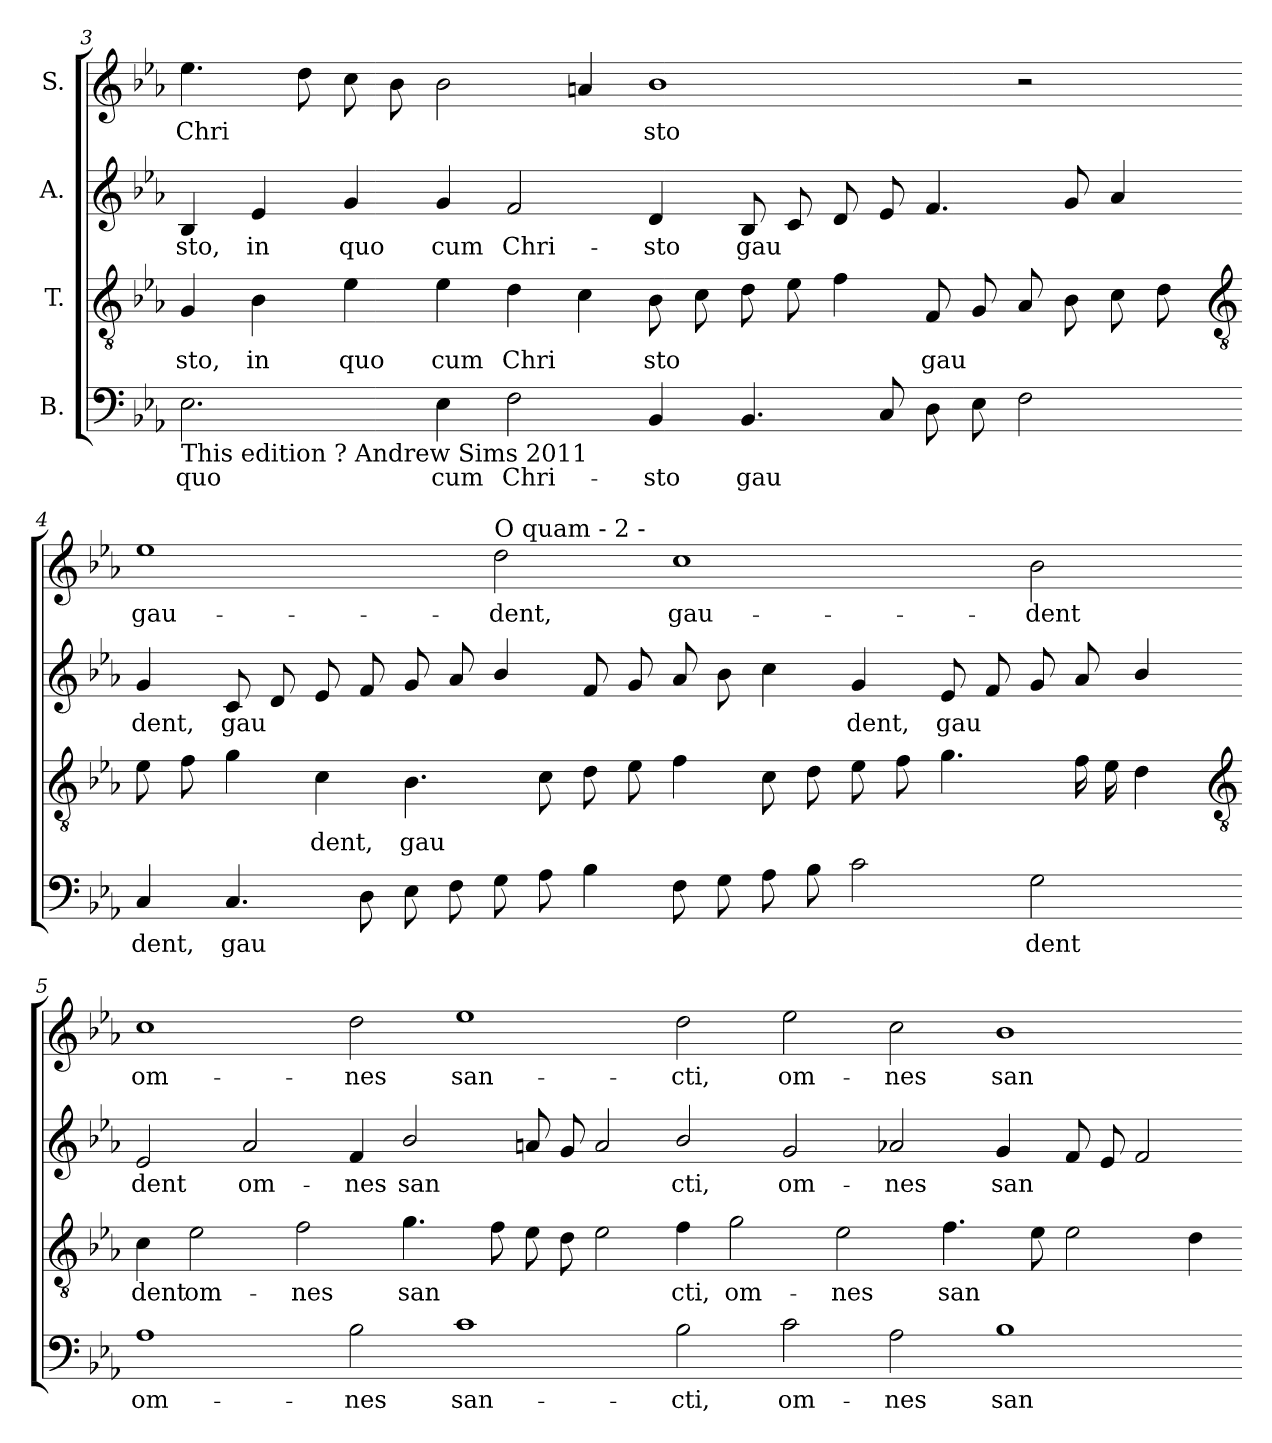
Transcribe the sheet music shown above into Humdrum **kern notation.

**kern	**text	**kern	**text	**kern	**text	**kern	**text
*part4	*part4	*part3	*part3	*part2	*part2	*part1	*part1
*staff4	*staff4	*staff3	*staff3	*staff2	*staff2	*staff1	*staff1
*I"B.	*	*I"T.	*	*I"A.	*	*I"S.	*
!!LO:LB:g=z
*clefF4	*	*clefGv2	*	*clefG2	*	*clefG2	*
*k[b-e-a-]	*	*k[b-e-a-]	*	*k[b-e-a-]	*	*k[b-e-a-]	*
*E-:	*	*E-:	*	*E-:	*	*E-:	*
=3	=3	=3	=3	=3	=3	=3	=3
!LO:TX:b:t=This edition ? Andrew Sims 2011	!	!	!	!	!	!	!
!	!LO:LY:b	!	!LO:LY:b	!	!LO:LY:b	!	!LO:LY:b
2.E-	quo	4G	-sto,	4B-	sto,	4.ee-	Chri
!	!	!	!LO:LY:b	!	!LO:LY:b	!	!
.	.	4B-	in	4e-	in	.	.
.	.	.	.	.	.	8dd	.
!	!	!	!LO:LY:b	!	!LO:LY:b	!	!
.	.	4e-	quo	4g	quo	8cc	.
.	.	.	.	.	.	8b-	.
!	!LO:LY:b	!	!LO:LY:b	!	!LO:LY:b	!	!
4E-	cum	4e-	cum	4g	cum	2b-	.
!	!LO:LY:b	!	!LO:LY:b	!	!LO:LY:b	!	!
2F	Chri-	4d	Chri	2f	Chri-	.	.
.	.	4c	.	.	.	4an	.
!	!LO:LY:b	!	!LO:LY:b	!	!LO:LY:b	!	!LO:LY:b
4BB-	-sto	8B-	sto	4d	-sto	1b-	sto
.	.	8c	.	.	.	.	.
!	!LO:LY:b	!	!	!	!LO:LY:b	!	!
4.BB-	gau	8d	.	8B-	gau	.	.
.	.	8e-	.	8c	.	.	.
.	.	4f	.	8d	.	.	.
8C	.	.	.	8e-	.	.	.
!	!	!	!LO:LY:b	!	!	!	!
8D	.	8F	gau	4.f	.	.	.
8E-	.	8G	.	.	.	.	.
2F	.	8A-	.	.	.	2r	.
.	.	8B-	.	8g	.	.	.
.	.	8c	.	4a-	.	.	.
.	.	8d	.	.	.	.	.
!!LO:LB:g=z
=4-	=4-	=4-	=4-	=4-	=4-	=4-	=4-
*	*	*clefGv2	*	*	*	*	*
!	!LO:LY:b	!	!	!	!LO:LY:b	!	!LO:LY:b
4C	dent,	8e-	.	4g	dent,	1ee-	gau-
.	.	8f	.	.	.	.	.
!	!LO:LY:b	!	!	!	!LO:LY:b	!	!
4.C	gau	4g	.	8c	gau	.	.
.	.	.	.	8d	.	.	.
!	!	!	!LO:LY:b	!	!	!	!
.	.	4c	dent,	8e-	.	.	.
8D	.	.	.	8f	.	.	.
!	!	!	!LO:LY:b	!	!	!	!
8E-	.	4.B-	gau	8g	.	.	.
8F	.	.	.	8a-	.	.	.
!	!	!	!	!	!	!LO:TX:a:t=O quam - 2 -	!
!	!	!	!	!	!	!	!LO:LY:b
8G	.	.	.	4b-/	.	2dd	-dent,
8A-	.	8c	.	.	.	.	.
4B-	.	8d	.	8f	.	.	.
.	.	8e-	.	8g	.	.	.
!	!	!	!	!	!	!	!LO:LY:b
8F	.	4f	.	8a-	.	1cc	gau-
8G	.	.	.	8b-	.	.	.
8A-	.	8c	.	4cc	.	.	.
8B-	.	8d	.	.	.	.	.
!	!	!	!	!	!LO:LY:b	!	!
2c	.	8e-	.	4g	dent,	.	.
.	.	8f	.	.	.	.	.
!	!	!	!	!	!LO:LY:b	!	!
.	.	4.g	.	8e-	gau	.	.
.	.	.	.	8f	.	.	.
!	!LO:LY:b	!	!	!	!	!	!LO:LY:b
2G	dent	.	.	8g	.	2b-	-dent
.	.	16f	.	8a-	.	.	.
.	.	16e-	.	.	.	.	.
.	.	4d	.	4b-/	.	.	.
!!LO:LB:g=z
=5-	=5-	=5-	=5-	=5-	=5-	=5-	=5-
*	*	*clefGv2	*	*	*	*	*
!	!LO:LY:b	!	!LO:LY:b	!	!LO:LY:b	!	!LO:LY:b
1A-	om-	4c	dent	2e-	dent	1cc	om-
!	!	!	!LO:LY:b	!	!	!	!
.	.	2e-	om-	.	.	.	.
!	!	!	!	!	!LO:LY:b	!	!
.	.	.	.	2a-	om-	.	.
!	!	!	!LO:LY:b	!	!	!	!
.	.	2f	-nes	.	.	.	.
!	!LO:LY:b	!	!	!	!LO:LY:b	!	!LO:LY:b
2B-	-nes	.	.	4f	-nes	2dd	-nes
!	!	!	!LO:LY:b	!	!LO:LY:b	!	!
.	.	4.g	san	2b-/	san	.	.
!	!LO:LY:b	!	!	!	!	!	!LO:LY:b
1c	san-	.	.	.	.	1ee-	san-
.	.	8f	.	.	.	.	.
.	.	8e-	.	8an/	.	.	.
.	.	8d	.	8g/	.	.	.
.	.	2e-	.	2a/	.	.	.
!	!LO:LY:b	!	!LO:LY:b	!	!LO:LY:b	!	!LO:LY:b
2B-	-cti,	4f	cti,	2b-/	cti,	2dd	-cti,
!	!	!	!LO:LY:b	!	!	!	!
.	.	2g	om-	.	.	.	.
!	!LO:LY:b	!	!	!	!LO:LY:b	!	!LO:LY:b
2c	om-	.	.	2g	om-	2ee-	om-
!	!	!	!LO:LY:b	!	!	!	!
.	.	2e-	-nes	.	.	.	.
!	!LO:LY:b	!	!	!	!LO:LY:b	!	!LO:LY:b
2A-	-nes	.	.	2a-X	-nes	2cc	-nes
!	!	!	!LO:LY:b	!	!	!	!
.	.	4.f	san	.	.	.	.
!	!LO:LY:b	!	!	!	!LO:LY:b	!	!LO:LY:b
1B-	san-	.	.	4g	san	1b-	san-
.	.	8e-	.	.	.	.	.
.	.	2e-	.	8f	.	.	.
.	.	.	.	8e-	.	.	.
.	.	.	.	2f	.	.	.
.	.	4d	.	.	.	.	.
=-	=-	=-	=-	=-	=-	=-	=-
*-	*-	*-	*-	*-	*-	*-	*-
